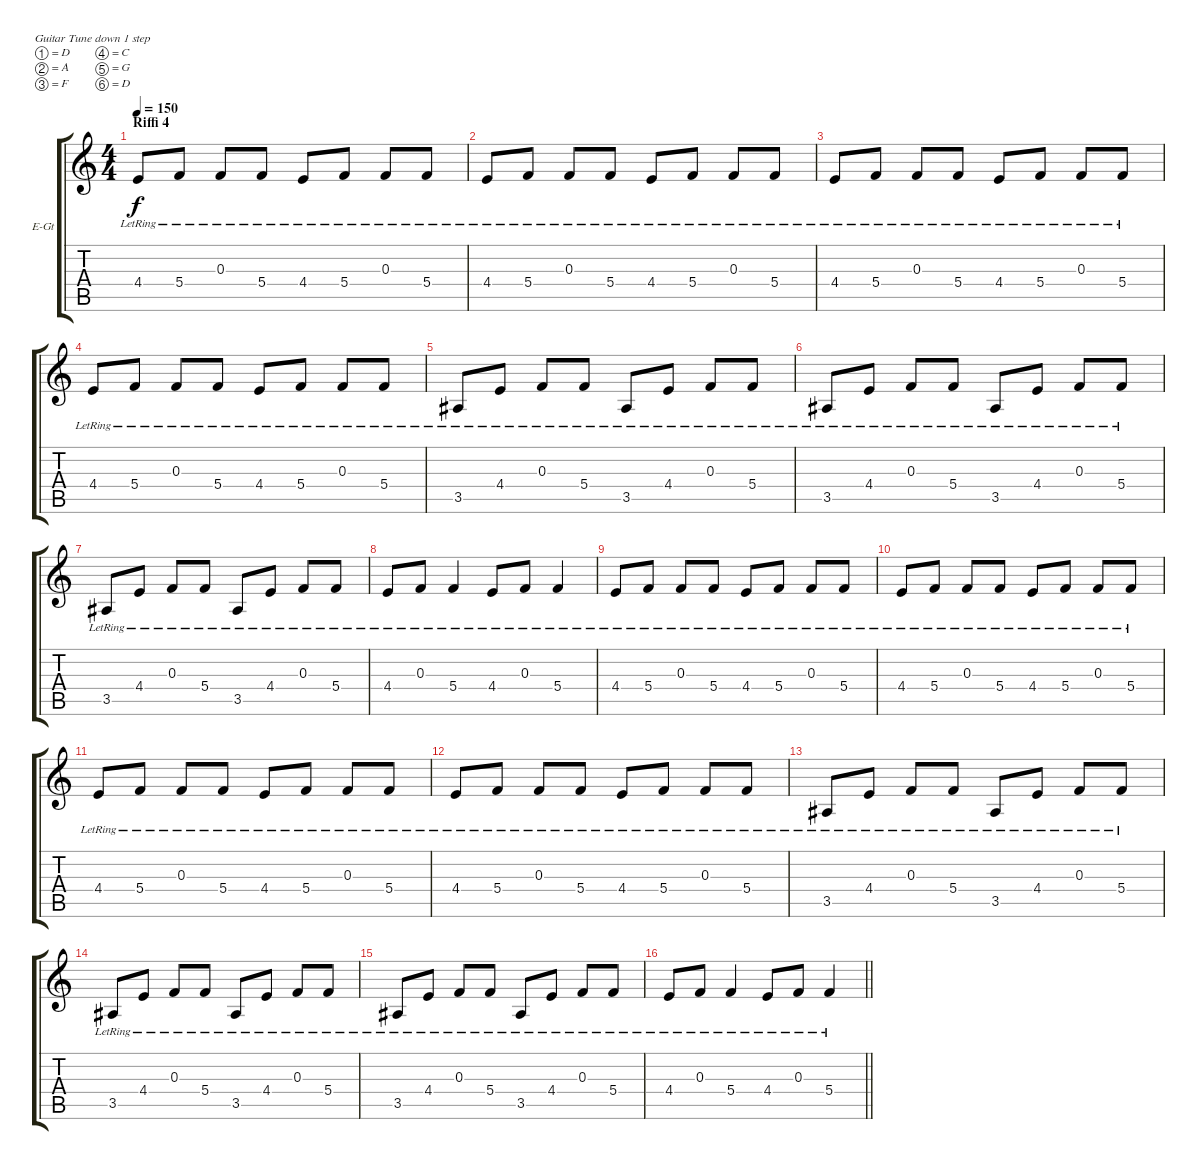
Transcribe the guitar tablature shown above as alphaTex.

\bracketExtendMode groupsimilarinstruments
\firstSystemTrackNameOrientation horizontal
\otherSystemsTrackNameOrientation horizontal
\track ("Kitara 1" "E-Gt") {instrument distortionguitar}
\staff {score tabs}
\tuning (D4 A3 F3 C3 G2 D2)
\ts (4 4)
\section ("" "Riffi 4")
\tempo 150
\clef g2
\ks c
4.4{lr}.8{dy f} 5.4{lr}.8 0.3{lr}.8 5.4{lr}.8 4.4{lr}.8 5.4{lr}.8 0.3{lr}.8 5.4{lr}.8 |
4.4{lr}.8 5.4{lr}.8 0.3{lr}.8 5.4{lr}.8 4.4{lr}.8 5.4{lr}.8 0.3{lr}.8 5.4{lr}.8 |
4.4{lr}.8 5.4{lr}.8 0.3{lr}.8 5.4{lr}.8 4.4{lr}.8 5.4{lr}.8 0.3{lr}.8 5.4{lr}.8 |
4.4{lr}.8 5.4{lr}.8 0.3{lr}.8 5.4{lr}.8 4.4{lr}.8 5.4{lr}.8 0.3{lr}.8 5.4{lr}.8 |
3.5{lr}.8 4.4{lr}.8 0.3{lr}.8 5.4{lr}.8 3.5{lr}.8 4.4{lr}.8 0.3{lr}.8 5.4{lr}.8 |
3.5{lr}.8 4.4{lr}.8 0.3{lr}.8 5.4{lr}.8 3.5{lr}.8 4.4{lr}.8 0.3{lr}.8 5.4{lr}.8 |
3.5{lr}.8 4.4{lr}.8 0.3{lr}.8 5.4{lr}.8 3.5{lr}.8 4.4{lr}.8 0.3{lr}.8 5.4{lr}.8 |
4.4{lr}.8 0.3{lr}.8 5.4{lr}.4 4.4{lr}.8 0.3{lr}.8 5.4{lr}.4 |
4.4{lr}.8 5.4{lr}.8 0.3{lr}.8 5.4{lr}.8 4.4{lr}.8 5.4{lr}.8 0.3{lr}.8 5.4{lr}.8 |
4.4{lr}.8 5.4{lr}.8 0.3{lr}.8 5.4{lr}.8 4.4{lr}.8 5.4{lr}.8 0.3{lr}.8 5.4{lr}.8 |
4.4{lr}.8 5.4{lr}.8 0.3{lr}.8 5.4{lr}.8 4.4{lr}.8 5.4{lr}.8 0.3{lr}.8 5.4{lr}.8 |
4.4{lr}.8 5.4{lr}.8 0.3{lr}.8 5.4{lr}.8 4.4{lr}.8 5.4{lr}.8 0.3{lr}.8 5.4{lr}.8 |
3.5{lr}.8 4.4{lr}.8 0.3{lr}.8 5.4{lr}.8 3.5{lr}.8 4.4{lr}.8 0.3{lr}.8 5.4{lr}.8 |
3.5{lr}.8 4.4{lr}.8 0.3{lr}.8 5.4{lr}.8 3.5{lr}.8 4.4{lr}.8 0.3{lr}.8 5.4{lr}.8 |
3.5{lr}.8 4.4{lr}.8 0.3{lr}.8 5.4{lr}.8 3.5{lr}.8 4.4{lr}.8 0.3{lr}.8 5.4{lr}.8 |
\barLineRight lightlight
4.4{lr}.8 0.3{lr}.8 5.4{lr}.4 4.4{lr}.8 0.3{lr}.8 5.4{lr}.4
